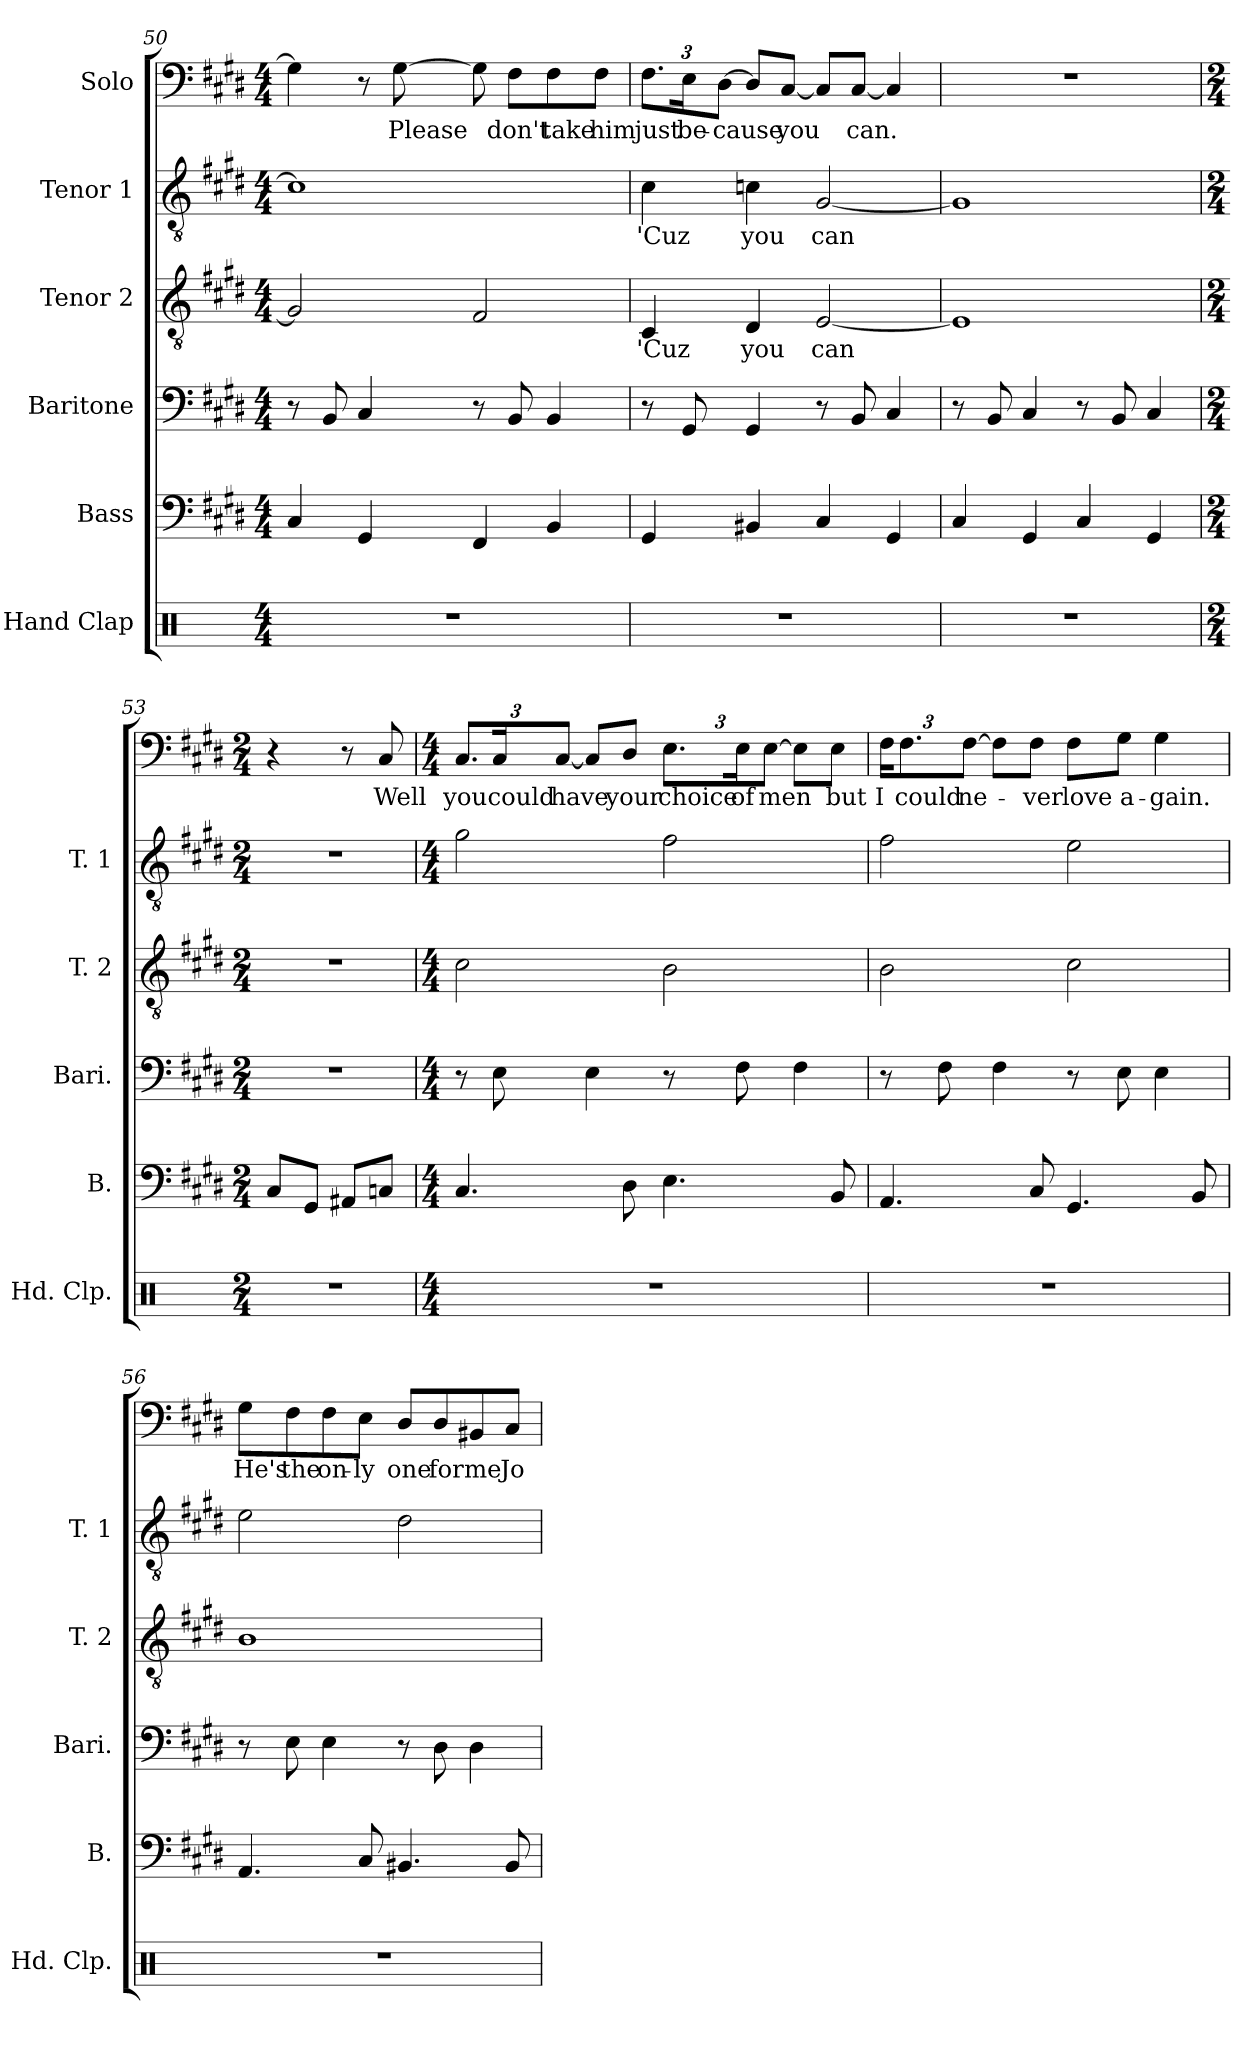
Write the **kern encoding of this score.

**kern	**kern	**kern	**kern	**text	**kern	**text	**kern	**text
*part6	*part5	*part4	*part3	*part3	*part2	*part2	*part1	*part1
*staff6	*staff5	*staff4	*staff3	*staff3	*staff2	*staff2	*staff1	*staff1
*I"Hand Clap	*I"Bass	*I"Baritone	*I"Tenor 2	*	*I"Tenor 1	*	*I"Solo	*
*I'Hd. Clp.	*I'B.	*I'Bari.	*I'T. 2	*	*I'T. 1	*	*	*
!!LO:PB:g=z
*clefX	*clefF4	*clefF4	*clefGv2	*	*clefGv2	*	*clefF4	*
*k[]	*k[f#c#g#d#]	*k[f#c#g#d#]	*k[f#c#g#d#]	*	*k[f#c#g#d#]	*	*k[f#c#g#d#]	*
*M4/4	*M4/4	*M4/4	*M4/4	*	*M4/4	*	*M4/4	*
=50	=50	=50	=50	=50	=50	=50	=50	=50
1r	4C#/	8r	2G#/]	.	1c#]	.	4G#\]	.
.	.	8BB/	.	.	.	.	.	.
.	4GG#/	4C#/	.	.	.	.	8r	.
!	!	!	!	!	!	!	!	!LO:LY:b
.	.	.	.	.	.	.	[8G#\	Please
.	4FF#/	8r	2F#/	.	.	.	8G#\]	.
!	!	!	!	!	!	!	!	!LO:LY:b
.	.	8BB/	.	.	.	.	8F#\L	-don't
!	!	!	!	!	!	!	!	!LO:LY:b
.	4BB/	4BB/	.	.	.	.	8F#\	take
!	!	!	!	!	!	!	!	!LO:LY:b
.	.	.	.	.	.	.	8F#\J	him
=51	=51	=51	=51	=51	=51	=51	=51	=51
!	!	!	!	!LO:LY:b	!	!LO:LY:b	!	!
*	*	*	*	*	*	*	*Xbrackettup	*
!	!	!	!	!	!	!	!	!LO:LY:b
1r	4GG#/	8r	4C#/	'Cuz	4c#\	'Cuz	12.F#\L	just
!	!	!	!	!	!	!	!	!LO:LY:b
.	.	8GG#/	.	.	.	.	24E\K	be-
!	!	!	!	!	!	!	!	!LO:LY:b
.	.	.	.	.	.	.	[12D#\J	-cause
!	!	!	!	!LO:LY:b	!	!LO:LY:b	!	!
.	4BB#X/	4GG#/	4D#/	you	4cn\	you	8D#/L]	.
!	!	!	!	!	!	!	!	!LO:LY:b
.	.	.	.	.	.	.	[8C#/J	you
!	!	!	!	!LO:LY:b	!	!LO:LY:b	!	!
.	4C#/	8r	[2E/	can	[2G#/	can	8C#/L]	.
!	!	!	!	!	!	!	!	!LO:LY:b
.	.	8BB/	.	.	.	.	[8C#/J	can.
.	4GG#/	4C#/	.	.	.	.	4C#/]	.
=52	=52	=52	=52	=52	=52	=52	=52	=52
1r	4C#/	8r	1E]	.	1G#]	.	1r	.
.	.	8BB/	.	.	.	.	.	.
.	4GG#/	4C#/	.	.	.	.	.	.
.	4C#/	8r	.	.	.	.	.	.
.	.	8BB/	.	.	.	.	.	.
.	4GG#/	4C#/	.	.	.	.	.	.
!!LO:LB:g=z
=53	=53	=53	=53	=53	=53	=53	=53	=53
*M2/4	*M2/4	*M2/4	*M2/4	*	*M2/4	*	*M2/4	*
2r	8C#/L	2r	2r	.	2r	.	4r	.
.	8GG#/J	.	.	.	.	.	.	.
.	8AA#X/L	.	.	.	.	.	8r	.
!	!	!	!	!	!	!	!	!LO:LY:b
.	8Cn/J	.	.	.	.	.	8C#/	Well
=54	=54	=54	=54	=54	=54	=54	=54	=54
*M4/4	*M4/4	*M4/4	*M4/4	*	*M4/4	*	*M4/4	*
!	!	!	!	!	!	!	!	!LO:LY:b
1r	4.C#/	8r	2c#\	.	2g#\	.	12.C#/L	you
!	!	!	!	!	!	!	!	!LO:LY:b
.	.	8E\	.	.	.	.	24C#/K	could
!	!	!	!	!	!	!	!	!LO:LY:b
.	.	.	.	.	.	.	[12C#/J	have
.	.	4E\	.	.	.	.	8C#/L]	.
!	!	!	!	!	!	!	!	!LO:LY:b
.	8D#\	.	.	.	.	.	8D#/J	your
!	!	!	!	!	!	!	!	!LO:LY:b
.	4.E\	8r	2B\	.	2f#\	.	12.E\L	choice
!	!	!	!	!	!	!	!	!LO:LY:b
.	.	8F#\	.	.	.	.	24E\K	of
!	!	!	!	!	!	!	!	!LO:LY:b
.	.	.	.	.	.	.	[12E\J	men
.	.	4F#\	.	.	.	.	8E\L]	.
!	!	!	!	!	!	!	!	!LO:LY:b
.	8BB/	.	.	.	.	.	8E\J	but
!!LO:PB:g=z
=55	=55	=55	=55	=55	=55	=55	=55	=55
!	!	!	!	!	!	!	!	!LO:LY:b
1r	4.AA/	8r	2B\	.	2f#\	.	24F#\KL	I
!	!	!	!	!	!	!	!	!LO:LY:b
.	.	.	.	.	.	.	12.F#\	could
.	.	8F#\	.	.	.	.	.	.
!	!	!	!	!	!	!	!	!LO:LY:b
.	.	.	.	.	.	.	[12F#\J	ne-
.	.	4F#\	.	.	.	.	8F#\L]	.
!	!	!	!	!	!	!	!	!LO:LY:b
.	8C#/	.	.	.	.	.	8F#\J	-ver
!	!	!	!	!	!	!	!	!LO:LY:b
.	4.GG#/	8r	2c#\	.	2e\	.	8F#\L	love
!	!	!	!	!	!	!	!	!LO:LY:b
.	.	8E\	.	.	.	.	8G#\J	a-
!	!	!	!	!	!	!	!	!LO:LY:b
.	.	4E\	.	.	.	.	4G#\	-gain.
.	8BB/	.	.	.	.	.	.	.
=56	=56	=56	=56	=56	=56	=56	=56	=56
!	!	!	!	!	!	!	!	!LO:LY:b
1r	4.AA/	8r	1B	.	2e\	.	8G#\L	He's
!	!	!	!	!	!	!	!	!LO:LY:b
.	.	8E\	.	.	.	.	8F#\	the
!	!	!	!	!	!	!	!	!LO:LY:b
.	.	4E\	.	.	.	.	8F#\	on-
!	!	!	!	!	!	!	!	!LO:LY:b
.	8C#/	.	.	.	.	.	8E\J	-ly
!	!	!	!	!	!	!	!	!LO:LY:b
.	4.BB#X/	8r	.	.	2d#\	.	8D#/L	one
!	!	!	!	!	!	!	!	!LO:LY:b
.	.	8D#\	.	.	.	.	8D#/	for
!	!	!	!	!	!	!	!	!LO:LY:b
.	.	4D#\	.	.	.	.	8BB#X/	me
!	!	!	!	!	!	!	!	!LO:LY:b
.	8BB#/	.	.	.	.	.	8C#/J	Jo-
=	=	=	=	=	=	=	=	=
*-	*-	*-	*-	*-	*-	*-	*-	*-
